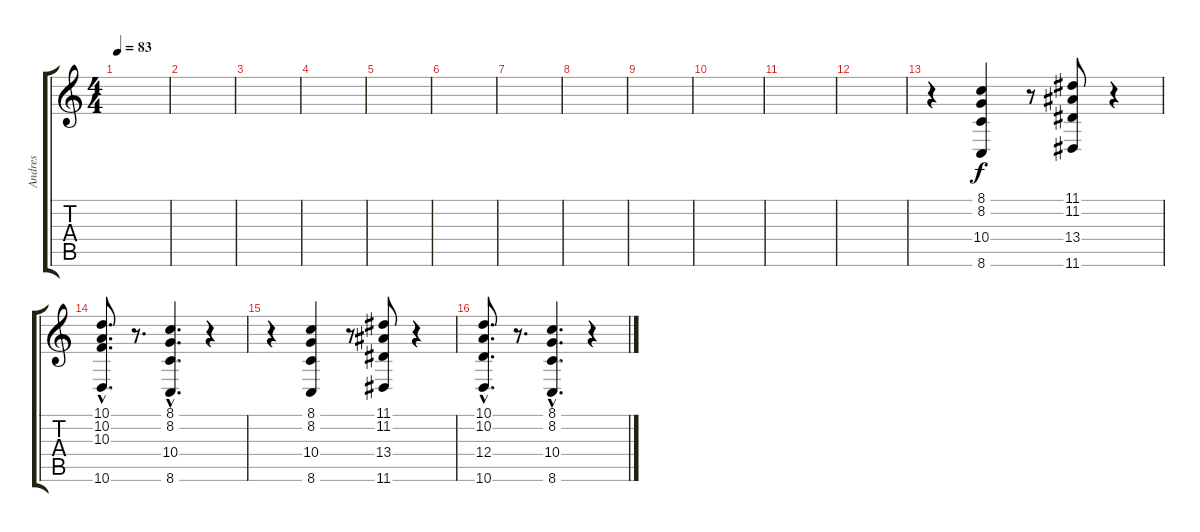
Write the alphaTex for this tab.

\track ("Andres" "Andres") {instrument brightacousticpiano}
\staff {score tabs}
\tuning (E4 B3 G3 D3 A2 E2) {hide}
\ts (4 4)
\tempo 83
\clef g2
\ks c
|
|
|
|
|
|
|
|
|
|
|
|
r.4 (8.1 8.2 10.4 8.6).4 r.8 (11.1 11.2 13.4 11.6).8 r.4 |
(10.1{hac} 10.2{hac} 10.3{hac} 10.6{hac}).8{d} r.8{d} (8.1{hac} 8.2{hac} 10.4{hac} 8.6{hac}).4{d} r.4 |
r.4 (8.1 8.2 10.4 8.6).4 r.8 (11.1 11.2 13.4 11.6).8 r.4 |
(10.1{hac} 10.2{hac} 12.4{hac} 10.6{hac}).8{d} r.8{d} (8.1{hac} 8.2{hac} 10.4{hac} 8.6{hac}).4{d} r.4
